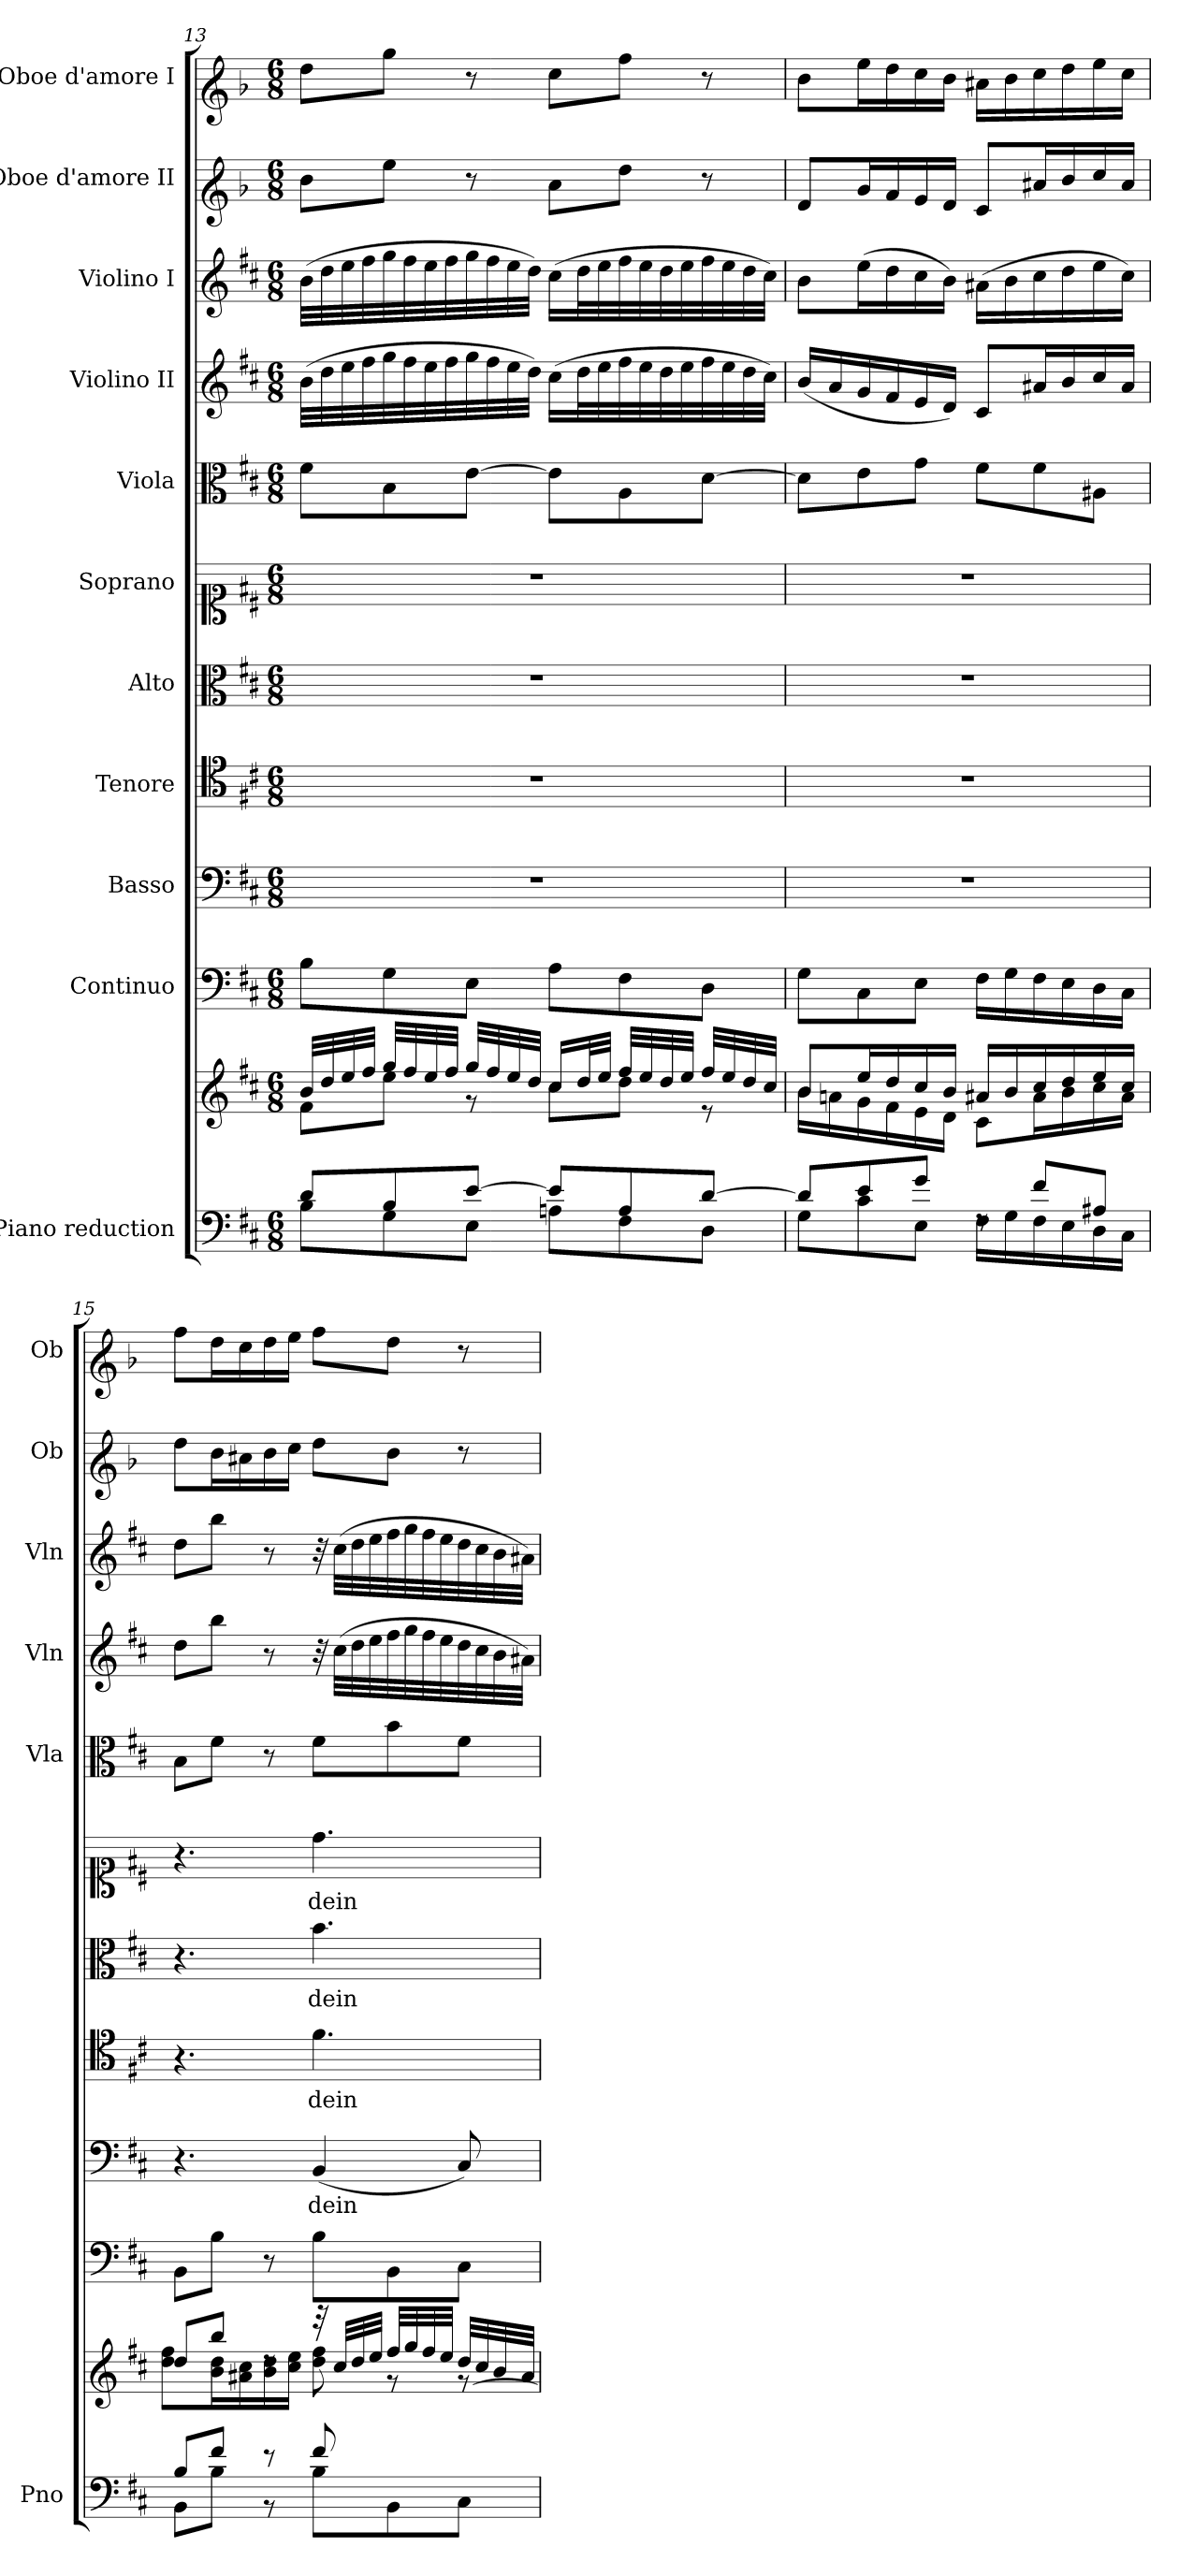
**kern	**kern	**kern	**kern	**text	**kern	**text	**kern	**text	**kern	**text	**kern	**kern	**kern	**kern	**kern
*part11	*part11	*part10	*part9	*part9	*part8	*part8	*part7	*part7	*part6	*part6	*part5	*part4	*part3	*part2	*part1
*staff12	*staff11	*staff10	*staff9	*staff9	*staff8	*staff8	*staff7	*staff7	*staff6	*staff6	*staff5	*staff4	*staff3	*staff2	*staff1
*I"Piano reduction	*	*I"Continuo	*I"Basso	*	*I"Tenore	*	*I"Alto	*	*I"Soprano	*	*I"Viola	*I"Violino II	*I"Violino I	*I"Oboe d'amore II	*I"Oboe d'amore I
*I'Pno	*	*	*	*	*	*	*	*	*	*	*I'Vla	*I'Vln	*I'Vln	*I'Ob	*I'Ob
*clefF4	*clefG2	*clefF4	*clefF4	*	*clefC4	*	*clefC3	*	*clefC1	*	*clefC3	*clefG2	*clefG2	*clefG1	*clefG1
*	*	*	*	*	*	*	*	*	*	*	*	*	*	*ITrd2c3	*ITrd2c3
*k[f#c#]	*k[f#c#]	*k[f#c#]	*k[f#c#]	*	*k[f#c#]	*	*k[f#c#]	*	*k[f#c#]	*	*k[f#c#]	*k[f#c#]	*k[f#c#]	*k[f#c#]	*k[f#c#]
*M6/8	*M6/8	*M6/8	*M6/8	*	*M6/8	*	*M6/8	*	*M6/8	*	*M6/8	*M6/8	*M6/8	*M6/8	*M6/8
=13	=13	=13	=13	=13	=13	=13	=13	=13	=13	=13	=13	=13	=13	=13	=13
*^	*^	*	*	*	*	*	*	*	*	*	*	*	*	*	*
8d/L	8B\L	32b/LLL	8f#\L	8B\L	2.r	.	2.r	.	2.r	.	2.r	.	8f#\L	(>32b\LLL	(>32b\LLL	8b\L	8dd\L
.	.	32dd/	.	.	.	.	.	.	.	.	.	.	.	32dd\	32dd\	.	.
.	.	32ee/	.	.	.	.	.	.	.	.	.	.	.	32ee\	32ee\	.	.
.	.	32ff#/JJJ	.	.	.	.	.	.	.	.	.	.	.	32ff#\	32ff#\	.	.
8B/	8G\	32gg/LLL	8ee\J	8G\	.	.	.	.	.	.	.	.	8B\	32gg\	32gg\	8ee\J	8gg\J
.	.	32ff#/	.	.	.	.	.	.	.	.	.	.	.	32ff#\	32ff#\	.	.
.	.	32ee/	.	.	.	.	.	.	.	.	.	.	.	32ee\	32ee\	.	.
.	.	32ff#/JJJ	.	.	.	.	.	.	.	.	.	.	.	32ff#\	32ff#\	.	.
[8e/J	8E\J	32gg/LLL	8r	8E\J	.	.	.	.	.	.	.	.	[8e\J	32gg\	32gg\	8r	8r
.	.	32ff#/	.	.	.	.	.	.	.	.	.	.	.	32ff#\	32ff#\	.	.
.	.	32ee/	.	.	.	.	.	.	.	.	.	.	.	32ee\	32ee\	.	.
.	.	32dd/JJJ	.	.	.	.	.	.	.	.	.	.	.	32dd\JJJ)	32dd\JJJ)	.	.
8e/L]	8An\L	16cc#/LL	8cc#\L	8A\L	.	.	.	.	.	.	.	.	8e\L]	(>16cc#\LL	(>16cc#\LL	8a\L	8cc#\L
.	.	32dd/L	.	.	.	.	.	.	.	.	.	.	.	32dd\L	32dd\L	.	.
.	.	32ee/JJJ	.	.	.	.	.	.	.	.	.	.	.	32ee\	32ee\	.	.
8A/	8F#\	32ff#/LLL	8dd\J	8F#\	.	.	.	.	.	.	.	.	8A\	32ff#\	32ff#\	8dd\J	8ff#\J
.	.	32ee/	.	.	.	.	.	.	.	.	.	.	.	32ee\	32ee\	.	.
.	.	32dd/	.	.	.	.	.	.	.	.	.	.	.	32dd\	32dd\	.	.
.	.	32ee/JJJ	.	.	.	.	.	.	.	.	.	.	.	32ee\	32ee\	.	.
[8d/J	8D\J	32ff#/LLL	8r	8D\J	.	.	.	.	.	.	.	.	[8d\J	32ff#\	32ff#\	8r	8r
.	.	32ee/	.	.	.	.	.	.	.	.	.	.	.	32ee\	32ee\	.	.
.	.	32dd/	.	.	.	.	.	.	.	.	.	.	.	32dd\	32dd\	.	.
.	.	32cc#/JJJ	.	.	.	.	.	.	.	.	.	.	.	32cc#\JJJ)	32cc#\JJJ)	.	.
=14	=14	=14	=14	=14	=14	=14	=14	=14	=14	=14	=14	=14	=14	=14	=14	=14	=14
8d/L]	8G\L	8b/L	16b\LL	8G\L	2.r	.	2.r	.	2.r	.	2.r	.	8d\L]	(<16b/LL	8b\L	8d/L	8b\L
.	.	.	16an\	.	.	.	.	.	.	.	.	.	.	16a/	.	.	.
8e/	8c#\	16ee/L	16g\	8C#\	.	.	.	.	.	.	.	.	8e\	16g/	(>16ee\L	16g/L	16ee\L
.	.	16dd/	16f#\	.	.	.	.	.	.	.	.	.	.	16f#/	16dd\	16f#/	16dd\
8g/J	8E\J	16cc#/	16e\	8E\J	.	.	.	.	.	.	.	.	8g\J	16e/	16cc#\	16e/	16cc#\
.	.	16b/JJ	16d\JJ	.	.	.	.	.	.	.	.	.	.	16d/JJ)	16b\JJ)	16d/JJ	16b\JJ
8rF	16F#\LL	16a#X/LL	8c#\L	16F#\LL	.	.	.	.	.	.	.	.	8f#\L	8c#/L	(>16a#X\LL	8c#/L	16a#X\LL
.	16G\	16b/	.	16G\	.	.	.	.	.	.	.	.	.	.	16b\	.	16b\
8f#/L	16F#\	16cc#/	16a#\L	16F#\	.	.	.	.	.	.	.	.	8f#\	16a#X/L	16cc#\	16a#X/L	16cc#\
.	16E\	16dd/	16b\	16E\	.	.	.	.	.	.	.	.	.	16b/	16dd\	16b/	16dd\
8A#X/J	16D\	16ee/	16cc#\	16D\	.	.	.	.	.	.	.	.	8A#X\J	16cc#/	16ee\	16cc#/	16ee\
.	16C#\JJ	16cc#/JJ	16a#\JJ	16C#\JJ	.	.	.	.	.	.	.	.	.	16a#/JJ	16cc#\JJ)	16a#/JJ	16cc#\JJ
!!LO:PB:g=z
=15	=15	=15	=15	=15	=15	=15	=15	=15	=15	=15	=15	=15	=15	=15	=15	=15	=15
*	*	*	*^	*	*	*	*	*	*	*	*	*	*	*	*	*	*
8B/L	8BB\L	8dd/L	8dd\ 8ff#\L	2ryy	8BB\L	4.r	.	4.r	.	4.r	.	4.r	.	8B\L	8dd\L	8dd\L	8dd\L	8ff#\L
8f#/J	8B\J	8bb/J	16b\ 16dd\L	.	8B\J	.	.	.	.	.	.	.	.	8f#\J	8bb\J	8bb\J	16b\L	16dd\L
.	.	.	16a#X\ 16cc#\	.	.	.	.	.	.	.	.	.	.	.	.	.	16a#X\	16cc#\
8r	8r	8rdd	16b\ 16dd\	.	8r	.	.	.	.	.	.	.	.	8r	8r	8r	16b\	16dd\
.	.	.	16cc#\ 16ee\JJ	.	.	.	.	.	.	.	.	.	.	.	.	.	16cc#\JJ	16ee\JJ
!	!	!	!	!	!	!	!LO:LY:b	!	!LO:LY:b	!	!LO:LY:b	!	!LO:LY:b	!	!	!	!	!
8f#/L	8B\L	32r	8dd\ 8ff#\	.	8B\L	(<4BB/	dein	4.f#\	dein	4.b\	dein	4.dd\	dein	8f#\L	32r	32r	8dd\L	8ff#\L
.	.	32cc#/LLL	.	.	.	.	.	.	.	.	.	.	.	.	(>32cc#\LLL	(>32cc#\LLL	.	.
.	.	32dd/	.	.	.	.	.	.	.	.	.	.	.	.	32dd\	32dd\	.	.
.	.	32ee/JJJ	.	.	.	.	.	.	.	.	.	.	.	.	32ee\	32ee\	.	.
4ryy	8BB\	32ff#/LLL	8rg	8dd\	8BB\	.	.	.	.	.	.	.	.	8b\	32ff#\	32ff#\	8b\J	8dd\J
.	.	32gg/	.	.	.	.	.	.	.	.	.	.	.	.	32gg\	32gg\	.	.
.	.	32ff#/	.	.	.	.	.	.	.	.	.	.	.	.	32ff#\	32ff#\	.	.
.	.	32ee/JJJ	.	.	.	.	.	.	.	.	.	.	.	.	32ee\	32ee\	.	.
.	8C#\J	32dd/LLL	8rg	[8f#\J	8C#\J	8C#/)	.	.	.	.	.	.	.	8f#\J	32dd\	32dd\	8r	8r
.	.	32cc#/	.	.	.	.	.	.	.	.	.	.	.	.	32cc#\	32cc#\	.	.
.	.	32b/	.	.	.	.	.	.	.	.	.	.	.	.	32b\	32b\	.	.
.	.	32a#/JJJ	.	.	.	.	.	.	.	.	.	.	.	.	32a#X\JJJ)	32a#X\JJJ)	.	.
*v	*v	*	*	*	*	*	*	*	*	*	*	*	*	*	*	*	*	*
*	*v	*v	*v	*	*	*	*	*	*	*	*	*	*	*	*	*	*
=	=	=	=	=	=	=	=	=	=	=	=	=	=	=	=
*-	*-	*-	*-	*-	*-	*-	*-	*-	*-	*-	*-	*-	*-	*-	*-
